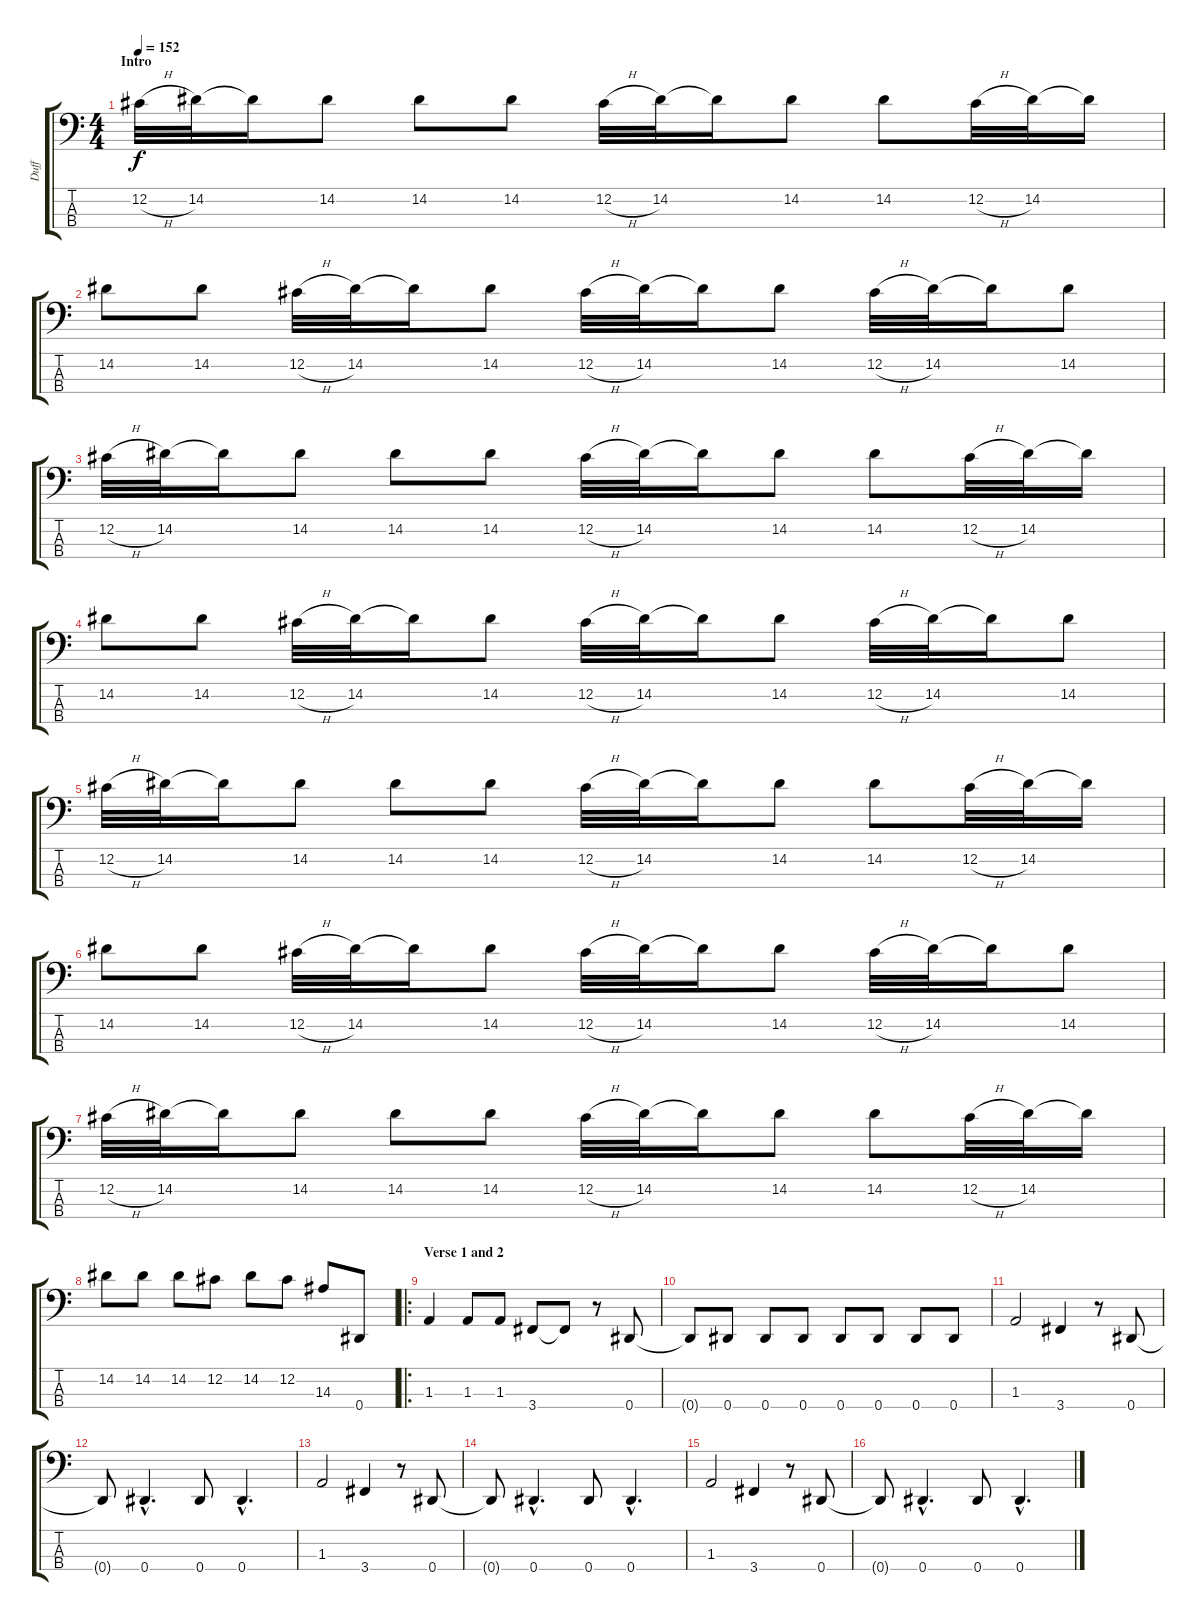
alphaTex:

\track ("Duff" "Duff") {instrument electricbasspick}
\staff {score tabs}
\tuning (Gb2 Db2 Ab1 Eb1) {hide}
\ts (4 4)
\section ("" "Intro")
\tempo 152
\clef f4
\ks c
12.2{h}.32{dy f instrument electricbasspick} 14.2.32 14.2{t}.16 14.2.8 14.2.8 14.2.8 12.2{h}.32 14.2.32 14.2{t}.16 14.2.8 14.2.8 12.2{h}.32 14.2.32 14.2{t}.16 |
14.2.8 14.2.8 12.2{h}.32 14.2.32 14.2{t}.16 14.2.8 12.2{h}.32 14.2.32 14.2{t}.16 14.2.8 12.2{h}.32 14.2.32 14.2{t}.16 14.2.8 |
12.2{h}.32 14.2.32 14.2{t}.16 14.2.8 14.2.8 14.2.8 12.2{h}.32 14.2.32 14.2{t}.16 14.2.8 14.2.8 12.2{h}.32 14.2.32 14.2{t}.16 |
14.2.8 14.2.8 12.2{h}.32 14.2.32 14.2{t}.16 14.2.8 12.2{h}.32 14.2.32 14.2{t}.16 14.2.8 12.2{h}.32 14.2.32 14.2{t}.16 14.2.8 |
12.2{h}.32 14.2.32 14.2{t}.16 14.2.8 14.2.8 14.2.8 12.2{h}.32 14.2.32 14.2{t}.16 14.2.8 14.2.8 12.2{h}.32 14.2.32 14.2{t}.16 |
14.2.8 14.2.8 12.2{h}.32 14.2.32 14.2{t}.16 14.2.8 12.2{h}.32 14.2.32 14.2{t}.16 14.2.8 12.2{h}.32 14.2.32 14.2{t}.16 14.2.8 |
12.2{h}.32 14.2.32 14.2{t}.16 14.2.8 14.2.8 14.2.8 12.2{h}.32 14.2.32 14.2{t}.16 14.2.8 14.2.8 12.2{h}.32 14.2.32 14.2{t}.16 |
14.2.8 14.2.8 14.2.8 12.2.8 14.2.8 12.2.8 14.3.8 0.4.8 |
\ro
\section ("" "Verse 1 and 2")
1.3.4 1.3.8 1.3.8 3.4.8 3.4{t}.8 r.8 0.4.8 |
0.4{t}.8 0.4.8 0.4.8 0.4.8 0.4.8 0.4.8 0.4.8 0.4.8 |
1.3.2 3.4.4 r.8 0.4.8 |
0.4{t}.8 0.4{hac}.4{d} 0.4.8 0.4{hac}.4{d} |
1.3.2 3.4.4 r.8 0.4.8 |
0.4{t}.8 0.4{hac}.4{d} 0.4.8 0.4{hac}.4{d} |
1.3.2 3.4.4 r.8 0.4.8 |
0.4{t}.8 0.4{hac}.4{d} 0.4.8 0.4{hac}.4{d}
